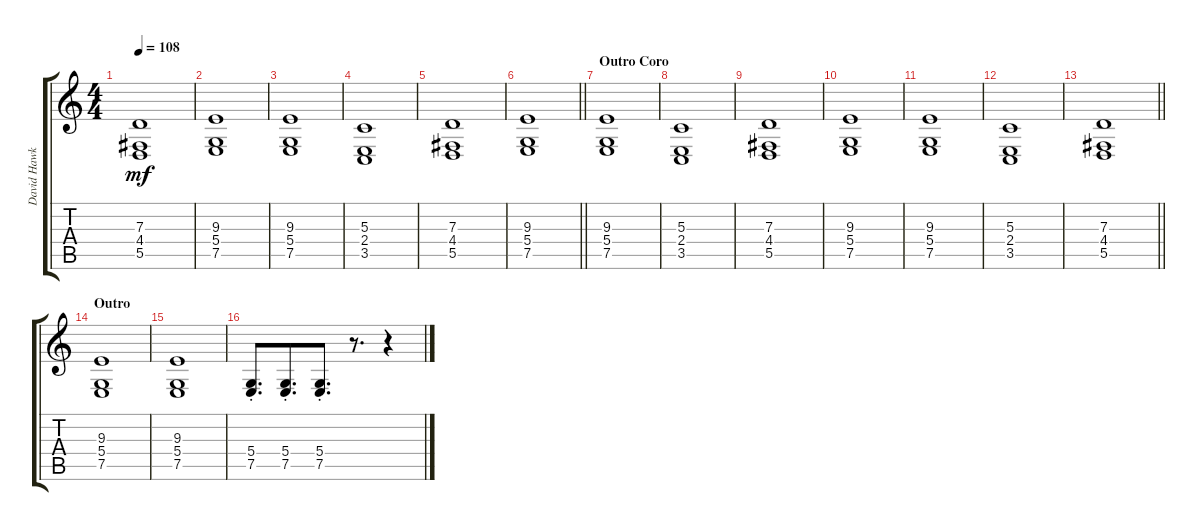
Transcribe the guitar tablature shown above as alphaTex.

\track ("David Hawkins" "David Hawk") {instrument stringensemble1}
\staff {score tabs}
\tuning (E4 B3 G3 D3 A2 E2) {hide}
\ts (4 4)
\tempo 108
\clef g2
\ks c
(7.3 4.4 5.5).1{dy mf} |
(9.3 5.4 7.5).1 |
(9.3 5.4 7.5).1 |
(5.3 2.4 3.5).1 |
(7.3 4.4 5.5).1 |
\barLineRight lightlight
(9.3 5.4 7.5).1 |
\section ("" "Outro Coro")
(9.3 5.4 7.5).1 |
(5.3 2.4 3.5).1 |
(7.3 4.4 5.5).1 |
(9.3 5.4 7.5).1 |
(9.3 5.4 7.5).1 |
(5.3 2.4 3.5).1 |
\barLineRight lightlight
(7.3 4.4 5.5).1 |
\section ("" "Outro")
(9.3 5.4 7.5).1 |
(9.3 5.4 7.5).1 |
(5.4{st} 7.5{st}).8{d} (5.4{st} 7.5{st}).8{d beam merge} (5.4{st} 7.5{st}).8{d} r.8{d} r.4
